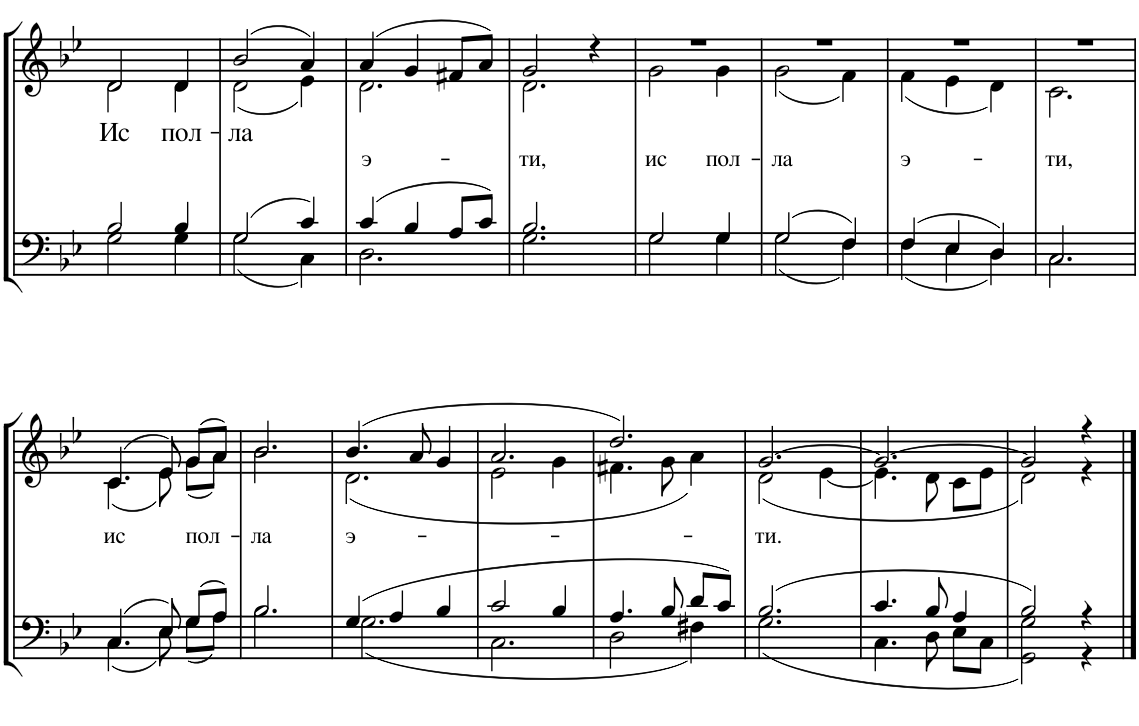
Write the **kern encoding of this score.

**kern	**kern	**text	**text
*part1	*part1	*part1	*part1
*staff2	*staff1	*staff1	*staff1
*I"Piano	*	*	*
*I'Pno.	*	*	*
!!LO:PB:g=z
*clefF4	*clefG2	*	*
*k[b-e-]	*k[b-e-]	*	*
*M3/4	*M3/4	*	*
=34	=34	=34	=34
*^	*^	*	*
!	!	!	!	!LO:LY:b	!
2B-/	2G\	2d/	2d\	Ис	.
!	!	!	!	!LO:LY:b	!
4B-/	4G\	4d/	4d\	пол-	.
=35	=35	=35	=35	=35	=35
!	!	!	!	!LO:LY:b	!
2G/	2G\	(2b-/	(2d\	-ла	.
4c/	4C\	4a/)	4e-\)	.	.
=36	=36	=36	=36	=36	=36
!	!	!	!	!	!LO:LY:b
4c/	2.D\	(4a/	2.d\	.	э-
4B-/	.	4g/	.	.	.
8A/L	.	8f#X/L	.	.	.
8c/J	.	8a/J)	.	.	.
=37	=37	=37	=37	=37	=37
!	!	!	!	!	!LO:LY:b
2.B-/	2.G\	2g/	2.d\	.	-ти,
.	.	4r	.	.	.
=38	=38	=38	=38	=38	=38
!	!	!	!	!	!LO:LY:b
2G/	2G\	2.r	2g\	.	ис
!	!	!	!	!	!LO:LY:b
4G/	4G\	.	4g\	.	пол-
=39	=39	=39	=39	=39	=39
!	!	!	!	!	!LO:LY:b
2G/	2G\	2.r	(2g\	.	-ла
4F/	4F\	.	4f\)	.	.
=40	=40	=40	=40	=40	=40
!	!	!	!	!	!LO:LY:b
4F/	4F\	2.r	(4f\	.	э-
4E-/	4E-\	.	4e-\	.	.
4D/	4D\	.	4d\)	.	.
=41	=41	=41	=41	=41	=41
!	!	!	!	!	!LO:LY:b
2.C/	2.C\	2.r	2.c\	.	-ти,
!!LO:LB:g=z	!!
=42	=42	=42	=42	=42	=42
!	!	!	!	!	!LO:LY:b
4.C/	4.C\	(4.c/	(4.c\	.	ис
8E-/	8E-\	8e-/)	8e-\)	.	.
!	!	!	!	!	!LO:LY:b
8G/L	8G\L	(8g/L	(8g\L	.	пол-
8A/J	8A\J	8a/J)	8a\J)	.	.
=43	=43	=43	=43	=43	=43
!	!	!	!	!	!LO:LY:b
2.B-/	2.B-\	2.b-/	2.b-\	.	-ла
=44	=44	=44	=44	=44	=44
!	!	!	!	!	!LO:LY:b
4G/	2.G\	(4.b-/	(2.d\	.	э-
4A/	.	.	.	.	.
.	.	8a/	.	.	.
4B-/	.	4g/	.	.	.
=45	=45	=45	=45	=45	=45
2c/	2.C\	2.a/	2e-\	.	.
4B-/	.	.	4g\	.	.
=46	=46	=46	=46	=46	=46
4.A/	2D\	2.dd/)	4.f#X\	.	.
8B-/	.	.	8g\	.	.
8d/L	4F#X\	.	4a\)	.	.
8c/J	.	.	.	.	.
=47	=47	=47	=47	=47	=47
!	!	!	!	!	!LO:LY:b
2.B-/	2.G\	[2.g/	(2d\	.	-ти.
.	.	.	[4e-\	.	.
=48	=48	=48	=48	=48	=48
4.c/	4.C\	2.g/_	4.e-\]	.	.
8B-/	8D\	.	8d\	.	.
4A/	8E-\L	.	8c\L	.	.
.	8C\J	.	8e-\J	.	.
=49	=49	=49	=49	=49	=49
2B-/	2GG\ 2G\	2g/]	2d\)	.	.
4r	4r	4r	4r	.	.
*v	*v	*	*	*	*
*	*v	*v	*	*
==	==	==	==
*-	*-	*-	*-
